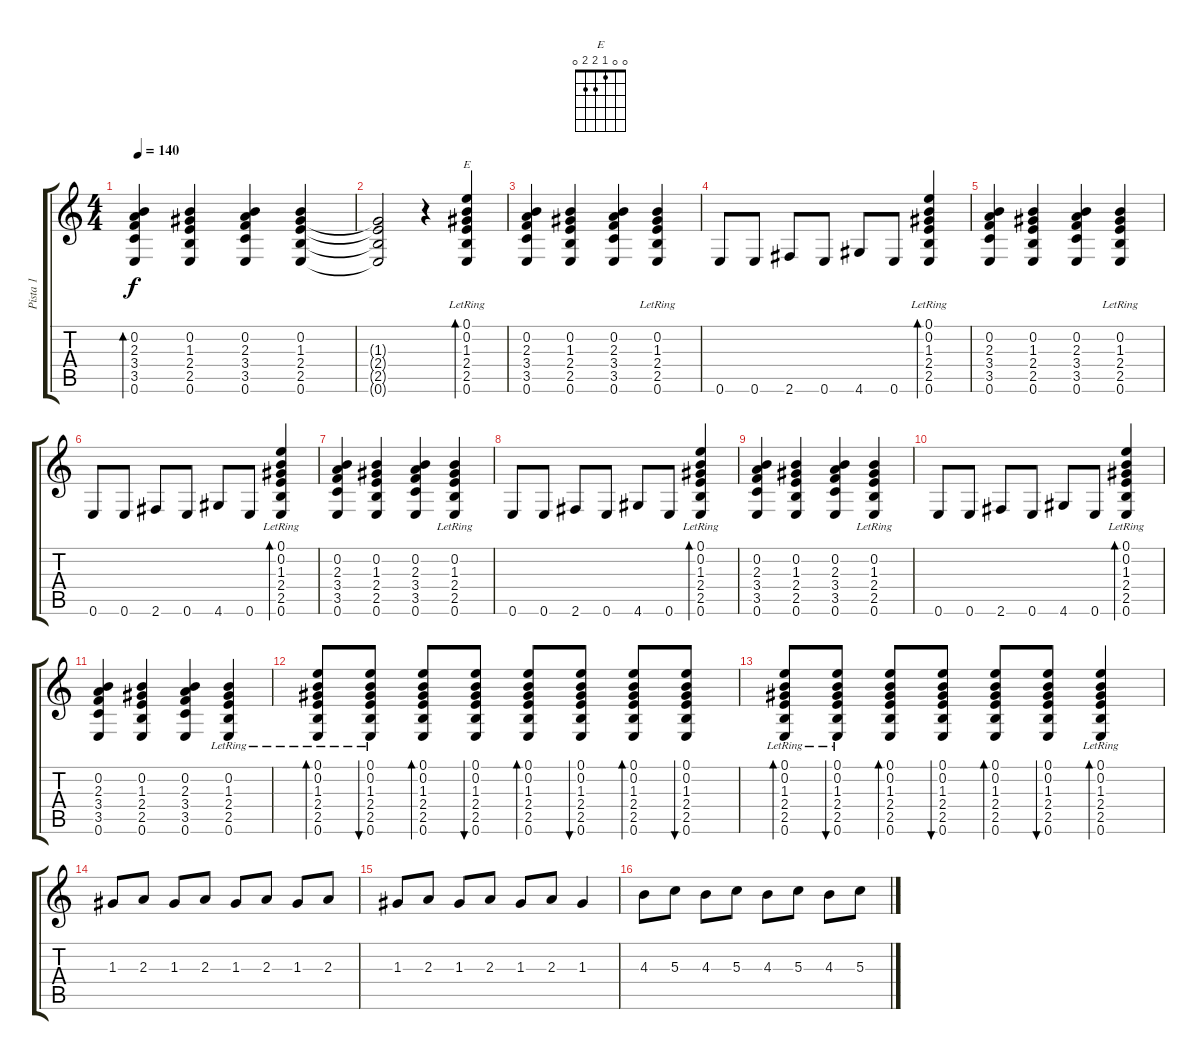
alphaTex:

\track ("Pista 1" "Pista 1") {instrument acousticguitarsteel}
\staff {score tabs}
\tuning (E4 B3 G3 D3 A2 E2) {hide}
\chord ("E" 0 0 1 2 2 0)
\ts (4 4)
\tempo 140
\clef g2
\ks c
(0.2 2.3 3.4 3.5 0.6).4{bd 30 dy f instrument acousticguitarsteel} (0.2 1.3 2.4 2.5 0.6).4 (0.2 2.3 3.4 3.5 0.6).4 (0.2 1.3 2.4 2.5 0.6).4 |
(1.3{t} 2.4{t} 2.5{t} 0.6{t}).2 r.4 (0.1{lr} 0.2{lr} 1.3{lr} 2.4{lr} 2.5{lr} 0.6{lr}).4{bd 120 ch "E"} |
(0.2 2.3 3.4 3.5 0.6).4 (0.2 1.3 2.4 2.5 0.6).4 (0.2 2.3 3.4 3.5 0.6).4 (0.2 1.3{lr} 2.4{lr} 2.5{lr} 0.6{lr}).4 |
0.6.8 0.6.8 2.6.8 0.6.8 4.6.8 0.6.8 (0.1{lr} 0.2{lr} 1.3{lr} 2.4{lr} 2.5{lr} 0.6{lr}).4{bd 60} |
(0.2 2.3 3.4 3.5 0.6).4 (0.2 1.3 2.4 2.5 0.6).4 (0.2 2.3 3.4 3.5 0.6).4 (0.2{lr} 1.3{lr} 2.4{lr} 2.5{lr} 0.6{lr}).4 |
0.6.8 0.6.8 2.6.8 0.6.8 4.6.8 0.6.8 (0.1{lr} 0.2{lr} 1.3{lr} 2.4{lr} 2.5{lr} 0.6{lr}).4{bd 60} |
(0.2 2.3 3.4 3.5 0.6).4 (0.2 1.3 2.4 2.5 0.6).4 (0.2 2.3 3.4 3.5 0.6).4 (0.2{lr} 1.3{lr} 2.4{lr} 2.5{lr} 0.6{lr}).4 |
0.6.8 0.6.8 2.6.8 0.6.8 4.6.8 0.6.8 (0.1{lr} 0.2{lr} 1.3{lr} 2.4{lr} 2.5{lr} 0.6{lr}).4{bd 60} |
(0.2 2.3 3.4 3.5 0.6).4 (0.2 1.3 2.4 2.5 0.6).4 (0.2 2.3 3.4 3.5 0.6).4 (0.2 1.3{lr} 2.4{lr} 2.5{lr} 0.6{lr}).4 |
0.6.8 0.6.8 2.6.8 0.6.8 4.6.8 0.6.8 (0.1{lr} 0.2{lr} 1.3{lr} 2.4{lr} 2.5{lr} 0.6{lr}).4{bd 60} |
(0.2 2.3 3.4 3.5 0.6).4 (0.2 1.3 2.4 2.5 0.6).4 (0.2 2.3 3.4 3.5 0.6).4 (0.2 1.3{lr} 2.4{lr} 2.5{lr} 0.6{lr}).4 |
(0.1 0.2{lr} 1.3{lr} 2.4{lr} 2.5{lr} 0.6{lr}).8{bd 30} (0.1 0.2{lr} 1.3{lr} 2.4{lr} 2.5{lr} 0.6{lr}).8{bu 30} (0.1 0.2 1.3 2.4 2.5 0.6).8{bd 30} (0.1 0.2 1.3 2.4 2.5 0.6).8{bu 30} (0.1 0.2 1.3 2.4 2.5 0.6).8{bd 30} (0.1 0.2 1.3 2.4 2.5 0.6).8{bu 30} (0.1 0.2 1.3 2.4 2.5 0.6).8{bd 30} (0.1 0.2 1.3 2.4 2.5 0.6).8{bu 30} |
(0.1 0.2{lr} 1.3{lr} 2.4{lr} 2.5{lr} 0.6{lr}).8{bd 30} (0.1 0.2{lr} 1.3{lr} 2.4{lr} 2.5{lr} 0.6{lr}).8{bu 30} (0.1 0.2 1.3 2.4 2.5 0.6).8{bd 30} (0.1 0.2 1.3 2.4 2.5 0.6).8{bu 30} (0.1 0.2 1.3 2.4 2.5 0.6).8{bd 30} (0.1 0.2 1.3 2.4 2.5 0.6).8{bu 30} (0.1 0.2 1.3 2.4 2.5 0.6{lr}).4{bd 30} |
1.3.8 2.3.8 1.3.8 2.3.8 1.3.8 2.3.8 1.3.8 2.3.8 |
1.3.8 2.3.8 1.3.8 2.3.8 1.3.8 2.3.8 1.3.4 |
4.3.8 5.3.8 4.3.8 5.3.8 4.3.8 5.3.8 4.3.8 5.3.8
